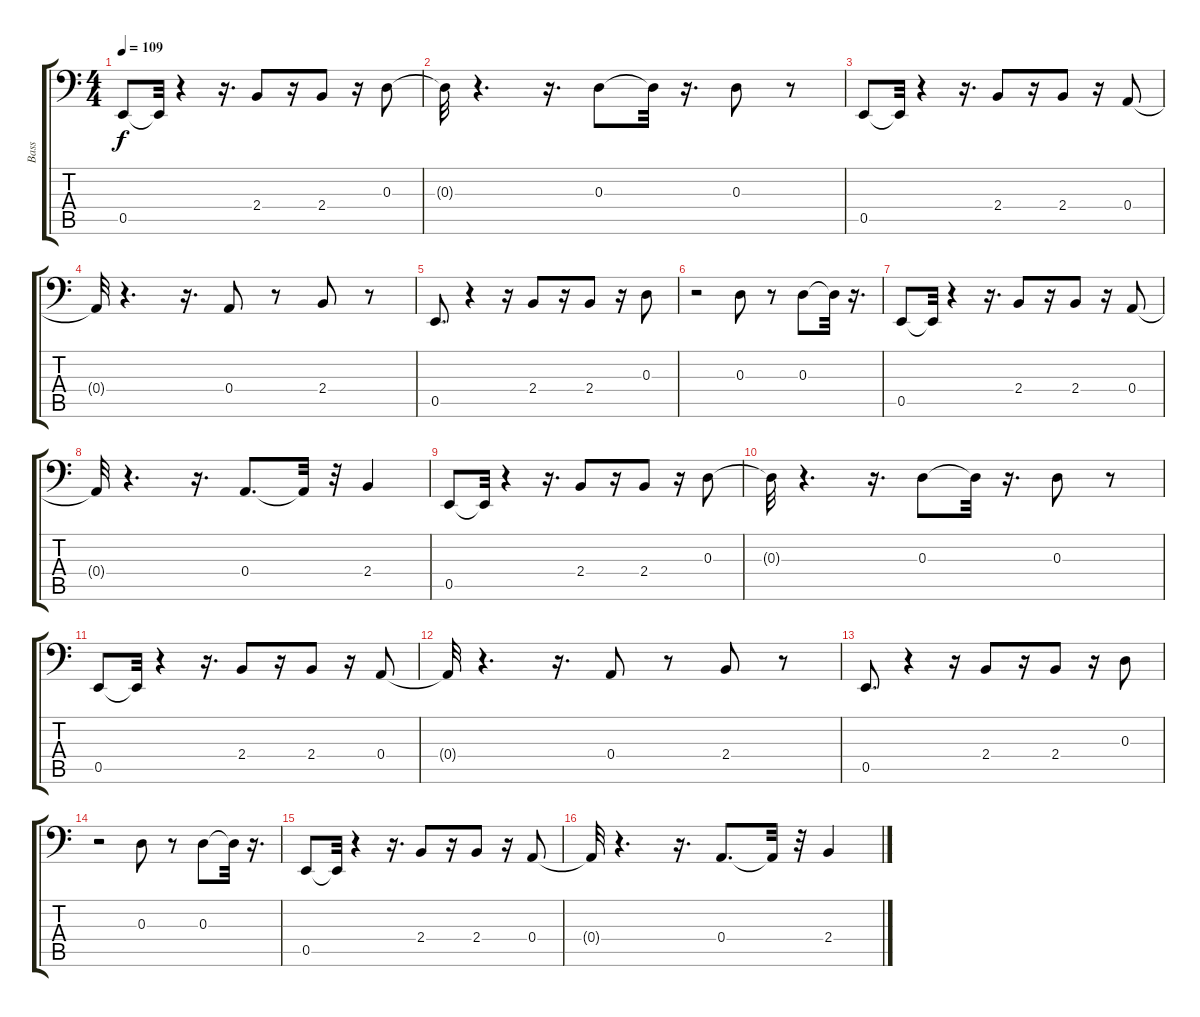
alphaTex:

\track ("Bass" "Bass") {instrument electricbassfinger}
\staff {score tabs}
\tuning (C3 G2 D2 A1 E1 B0) {hide}
\ts (4 4)
\tempo 109
\clef f4
\ks c
0.5.8{dy f} 0.5{t}.32 r.4 r.16{d} 2.4.8 r.16 2.4.8 r.16 0.3.8 |
0.3{t}.32 r.4{d} r.16{d} 0.3.8 0.3{t}.32 r.16{d} 0.3.8 r.8 |
0.5.8 0.5{t}.32 r.4 r.16{d} 2.4.8 r.16 2.4.8 r.16 0.4.8 |
0.4{t}.32 r.4{d} r.16{d} 0.4.8 r.8 2.4.8 r.8 |
0.5.8{d} r.4 r.16 2.4.8 r.16 2.4.8 r.16 0.3.8 |
r.2 0.3.8 r.8 0.3.8 0.3{t}.32 r.16{d} |
0.5.8 0.5{t}.32 r.4 r.16{d} 2.4.8 r.16 2.4.8 r.16 0.4.8 |
0.4{t}.32 r.4{d} r.16{d} 0.4.8{d} 0.4{t}.32 r.32 2.4.4 |
0.5.8 0.5{t}.32 r.4 r.16{d} 2.4.8 r.16 2.4.8 r.16 0.3.8 |
0.3{t}.32 r.4{d} r.16{d} 0.3.8 0.3{t}.32 r.16{d} 0.3.8 r.8 |
0.5.8 0.5{t}.32 r.4 r.16{d} 2.4.8 r.16 2.4.8 r.16 0.4.8 |
0.4{t}.32 r.4{d} r.16{d} 0.4.8 r.8 2.4.8 r.8 |
0.5.8{d} r.4 r.16 2.4.8 r.16 2.4.8 r.16 0.3.8 |
r.2 0.3.8 r.8 0.3.8 0.3{t}.32 r.16{d} |
0.5.8 0.5{t}.32 r.4 r.16{d} 2.4.8 r.16 2.4.8 r.16 0.4.8 |
0.4{t}.32 r.4{d} r.16{d} 0.4.8{d} 0.4{t}.32 r.32 2.4.4
